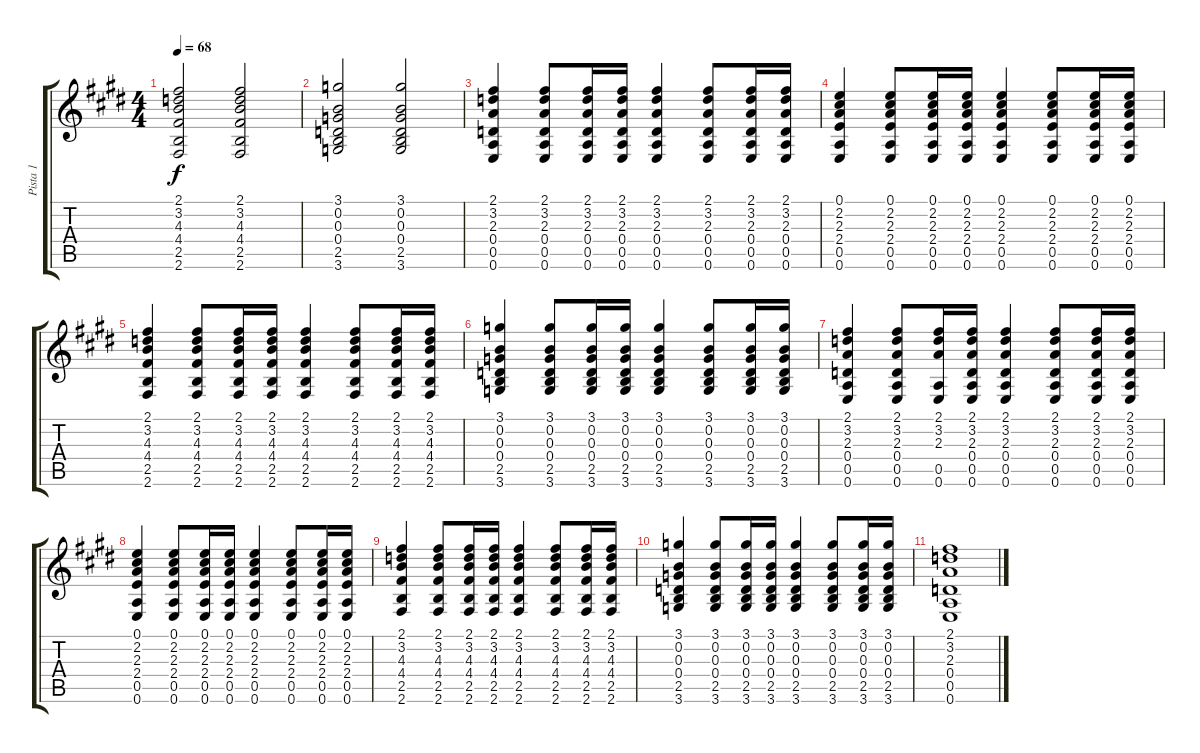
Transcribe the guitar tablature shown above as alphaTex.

\track ("Pista 1" "Pista 1") {instrument acousticguitarsteel}
\staff {score tabs}
\tuning (E4 B3 G3 D3 A2 E2) {hide}
\ts (4 4)
\tempo 68
\clef g2
\ks e
(2.1 3.2 4.3 4.4 2.5 2.6).2{dy f} (2.1 3.2 4.3 4.4 2.5 2.6).2 |
(3.1 0.2 0.3 0.4 2.5 3.6).2 (3.1 0.2 0.3 0.4 2.5 3.6).2 |
(2.1 3.2 2.3 0.4 0.5 0.6).4 (2.1 3.2 2.3 0.4 0.5 0.6).8 (2.1 3.2 2.3 0.4 0.5 0.6).16 (2.1 3.2 2.3 0.4 0.5 0.6).16 (2.1 3.2 2.3 0.4 0.5 0.6).4 (2.1 3.2 2.3 0.4 0.5 0.6).8 (2.1 3.2 2.3 0.4 0.5 0.6).16 (2.1 3.2 2.3 0.4 0.5 0.6).16 |
(0.1 2.2 2.3 2.4 0.5 0.6).4 (0.1 2.2 2.3 2.4 0.5 0.6).8 (0.1 2.2 2.3 2.4 0.5 0.6).16 (0.1 2.2 2.3 2.4 0.5 0.6).16 (0.1 2.2 2.3 2.4 0.5 0.6).4 (0.1 2.2 2.3 2.4 0.5 0.6).8 (0.1 2.2 2.3 2.4 0.5 0.6).16 (0.1 2.2 2.3 2.4 0.5 0.6).16 |
(2.1 3.2 4.3 4.4 2.5 2.6).4 (2.1 3.2 4.3 4.4 2.5 2.6).8 (2.1 3.2 4.3 4.4 2.5 2.6).16 (2.1 3.2 4.3 4.4 2.5 2.6).16 (2.1 3.2 4.3 4.4 2.5 2.6).4 (2.1 3.2 4.3 4.4 2.5 2.6).8 (2.1 3.2 4.3 4.4 2.5 2.6).16 (2.1 3.2 4.3 4.4 2.5 2.6).16 |
(3.1 0.2 0.3 0.4 2.5 3.6).4 (3.1 0.2 0.3 0.4 2.5 3.6).8 (3.1 0.2 0.3 0.4 2.5 3.6).16 (3.1 0.2 0.3 0.4 2.5 3.6).16 (3.1 0.2 0.3 0.4 2.5 3.6).4 (3.1 0.2 0.3 0.4 2.5 3.6).8 (3.1 0.2 0.3 0.4 2.5 3.6).16 (3.1 0.2 0.3 0.4 2.5 3.6).16 |
(2.1 3.2 2.3 0.4 0.5 0.6).4 (2.1 3.2 2.3 0.4 0.5 0.6).8 (2.1 3.2 2.3 0.5 0.6).16 (2.1 3.2 2.3 0.4 0.5 0.6).16 (2.1 3.2 2.3 0.4 0.5 0.6).4 (2.1 3.2 2.3 0.4 0.5 0.6).8 (2.1 3.2 2.3 0.4 0.5 0.6).16 (2.1 3.2 2.3 0.4 0.5 0.6).16 |
(0.1 2.2 2.3 2.4 0.5 0.6).4 (0.1 2.2 2.3 2.4 0.5 0.6).8 (0.1 2.2 2.3 2.4 0.5 0.6).16 (0.1 2.2 2.3 2.4 0.5 0.6).16 (0.1 2.2 2.3 2.4 0.5 0.6).4 (0.1 2.2 2.3 2.4 0.5 0.6).8 (0.1 2.2 2.3 2.4 0.5 0.6).16 (0.1 2.2 2.3 2.4 0.5 0.6).16 |
(2.1 3.2 4.3 4.4 2.5 2.6).4 (2.1 3.2 4.3 4.4 2.5 2.6).8 (2.1 3.2 4.3 4.4 2.5 2.6).16 (2.1 3.2 4.3 4.4 2.5 2.6).16 (2.1 3.2 4.3 4.4 2.5 2.6).4 (2.1 3.2 4.3 4.4 2.5 2.6).8 (2.1 3.2 4.3 4.4 2.5 2.6).16 (2.1 3.2 4.3 4.4 2.5 2.6).16 |
(3.1 0.2 0.3 0.4 2.5 3.6).4 (3.1 0.2 0.3 0.4 2.5 3.6).8 (3.1 0.2 0.3 0.4 2.5 3.6).16 (3.1 0.2 0.3 0.4 2.5 3.6).16 (3.1 0.2 0.3 0.4 2.5 3.6).4 (3.1 0.2 0.3 0.4 2.5 3.6).8 (3.1 0.2 0.3 0.4 2.5 3.6).16 (3.1 0.2 0.3 0.4 2.5 3.6).16 |
(2.1 3.2 2.3 0.4 0.5 0.6).1
